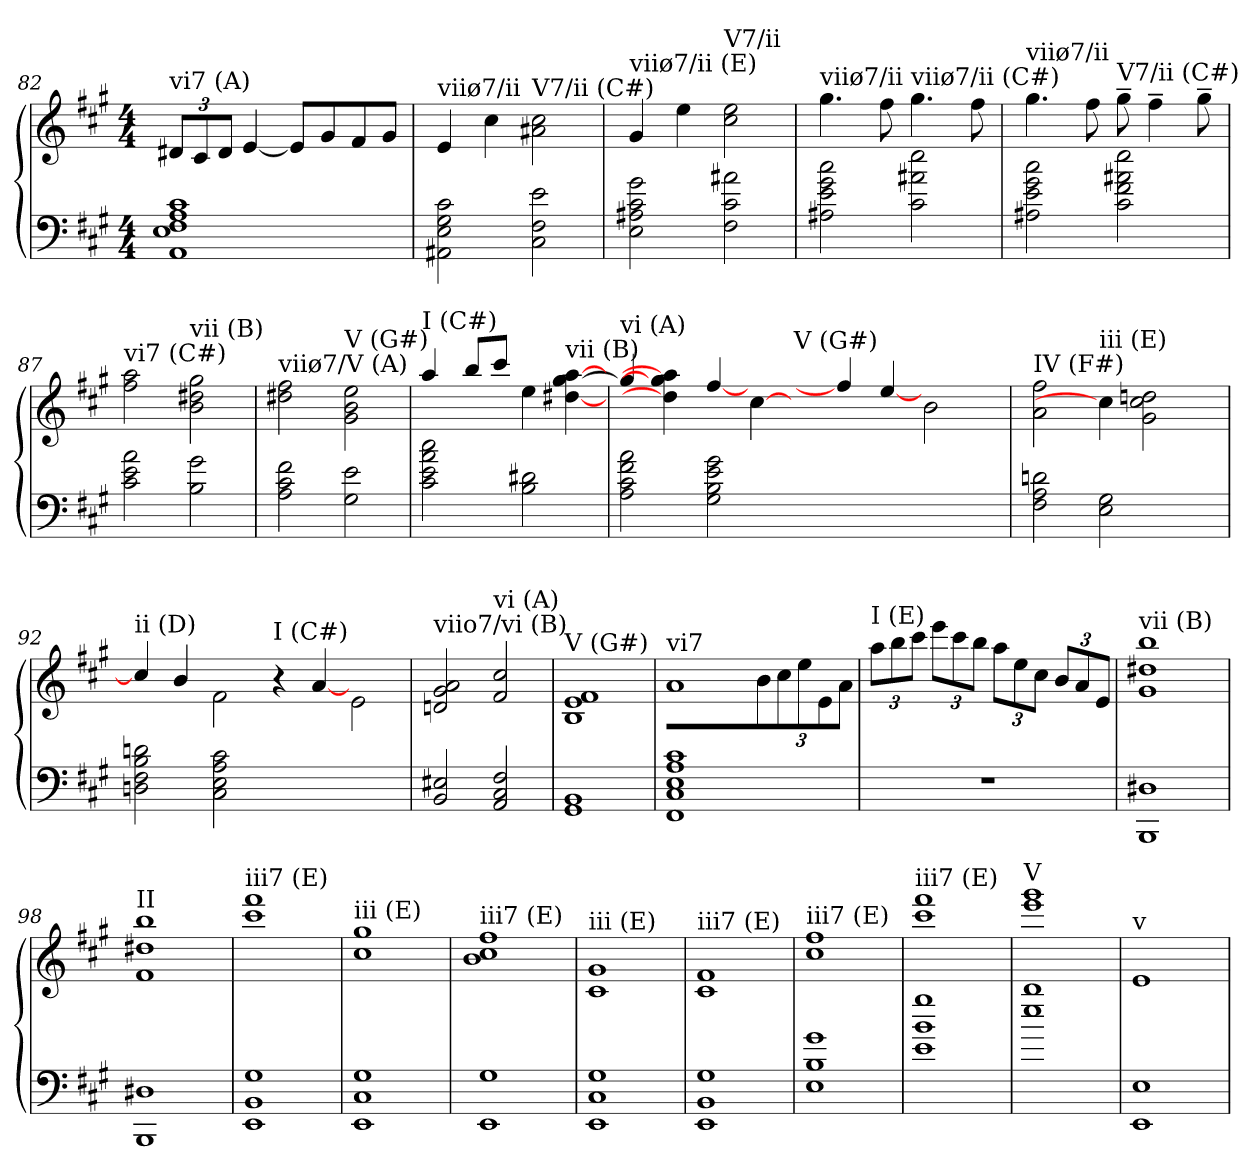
**kern	**kern
*part2	*part1
*staff2	*staff1
*clefF4	*clefG2
*k[f#c#g#]	*k[f#c#g#]
*A:	*A:
*M4/4	*M4/4
=82	=82
!	!LO:TX:a:t=vi7 (A)
1AA 1E 1F# 1A 1c#	12d#/L
.	12c#/
.	12d#/J
.	[4e/
.	8e/L]
.	8g#/
.	8f#/
.	8g#/J
=83	=83
!	!LO:TX:a:t=viiø7/ii
2AA#X 2E 2G# 2c#	4e/
.	4cc#\
!	!LO:TX:a:t=V7/ii (C#)
2C# 2F# 2e	2a#X 2cc#
=84	=84
!	!LO:TX:a:t=viiø7/ii (E)
2E 2A#X 2c# 2g#	4g#/
.	4ee\
!	!LO:TX:a:t=V7/ii
2F# 2c# 2a#X	2cc# 2ee
=85	=85
!	!LO:TX:a:t=viiø7/ii
2A#X 2e 2g# 2cc#	4.gg#\
.	8ff#\
!	!LO:TX:a:t=viiø7/ii (C#)
2c# 2a#X 2ee	4.gg#\
.	8ff#\
=86	=86
!	!LO:TX:a:t=viiø7/ii
2A#X 2e 2g# 2cc#	4.gg#\
.	8ff#\
!	!LO:TX:a:t=V7/ii (C#)
2c# 2f# 2a#X 2ee	8gg#~\
.	4ff#~\
.	8gg#~\
=87	=87
!	!LO:TX:a:t=vi7 (C#)
2c# 2e 2a	2ff# 2aa
!	!LO:TX:a:t=vii (B)
2B 2g#	2b 2dd# 2gg#
=88	=88
!	!LO:TX:a:t=viiø7/V (A)
2A 2c# 2f#	2dd# 2ff#
!	!LO:TX:a:t=V (G#)
2G# 2e	2g# 2b 2ee
=89	=89
!	!LO:TX:a:t=I (C#)
2c# 2e 2a 2cc#	4aa/
.	8bb/L
.	8ccc#/J
2B 2d#	4ee\
!	!LO:TX:a:t=vii (B)
.	[4dd# [4gg# [4aa
=90	=90
!	!LO:TX:a:t=vi (A)
2A 2c# 2f# 2a	4gg#/]
.	4dd#] 4gg#] 4aa]
2G# 2B 2e 2g#	[4ff#/
.	[4cc#\
!	!LO:TX:a:t=V (G#)
1ryy	4ryy
.	4ff#/]
.	[4ee/
.	2b\
4ryy	.
=91	=91
!	!LO:TX:a:t=IV (F#)
2F# 2A 2dn	2a 2ff#
!	!LO:TX:a:t=iii (E)
2E 2G#	4cc#\]
.	2g# 2cc# 2ddn
4ryy	.
=92	=92
!	!LO:TX:a:t=ii (D)
2Dn 2F# 2B 2dn	4cc#/]
.	4b/
2C# 2E 2A 2c#	2f#\
!	!LO:TX:a:t=I (C#)
1ryy	4r
.	[4a/
.	2e\
=93	=93
!	!LO:TX:a:t=viio7/vi (B)
2BB 2E#X	2dn 2g# 2a
!	!LO:TX:a:t=vi (A)
2AA 2C# 2F#	2f# 2cc#
=94	=94
!	!LO:TX:a:t=V (G#)
1GG# 1BB	1B 1e 1f#
=95	=95
!	!LO:TX:a:t=vi7
1FF# 1C# 1E 1A 1c#	1a
12%5ryy	12b\L
.	12cc#\
.	12ee\J
.	12e\
.	12a\J
=96	=96
!	!LO:TX:a:t=I (E)
1r	12aa\L
.	12bb\
.	12ccc#\J
.	12eee\L
.	12ccc#\
.	12bb\J
.	12aa\L
.	12ee\
.	12cc#\J
.	12b/L
.	12a/
.	12e/J
=97	=97
!	!LO:TX:a:t=vii (B)
1BBB 1D#	1g# 1dd# 1bb
=98	=98
!	!LO:TX:a:t=II
1BBB 1D#	1f# 1dd# 1bb
=99	=99
!	!LO:TX:a:t=iii7 (E)
1EE 1BB 1G#	1ccc# 1fff#
=100	=100
!	!LO:TX:a:t=iii (E)
1EE 1C# 1G#	1cc# 1gg#
=101	=101
!	!LO:TX:a:t=iii7 (E)
1EE 1G#	1b 1cc# 1ff#
=102	=102
!	!LO:TX:a:t=iii (E)
1EE 1C# 1G#	1c# 1g#
=103	=103
!	!LO:TX:a:t=iii7 (E)
1EE 1BB 1G#	1c# 1f#
=104	=104
!	!LO:TX:a:t=iii7 (E)
1E 1B 1g#	1cc# 1ff#
=105	=105
!	!LO:TX:a:t=iii7 (E)
1e 1b 1gg#	1ccc# 1fff#
=106	=106
!	!LO:TX:a:t=V
1ee 1bb	1eee 1ggg#
=107	=107
!	!LO:TX:a:t=v
1EE 1E	1e
=	=
*-	*-
